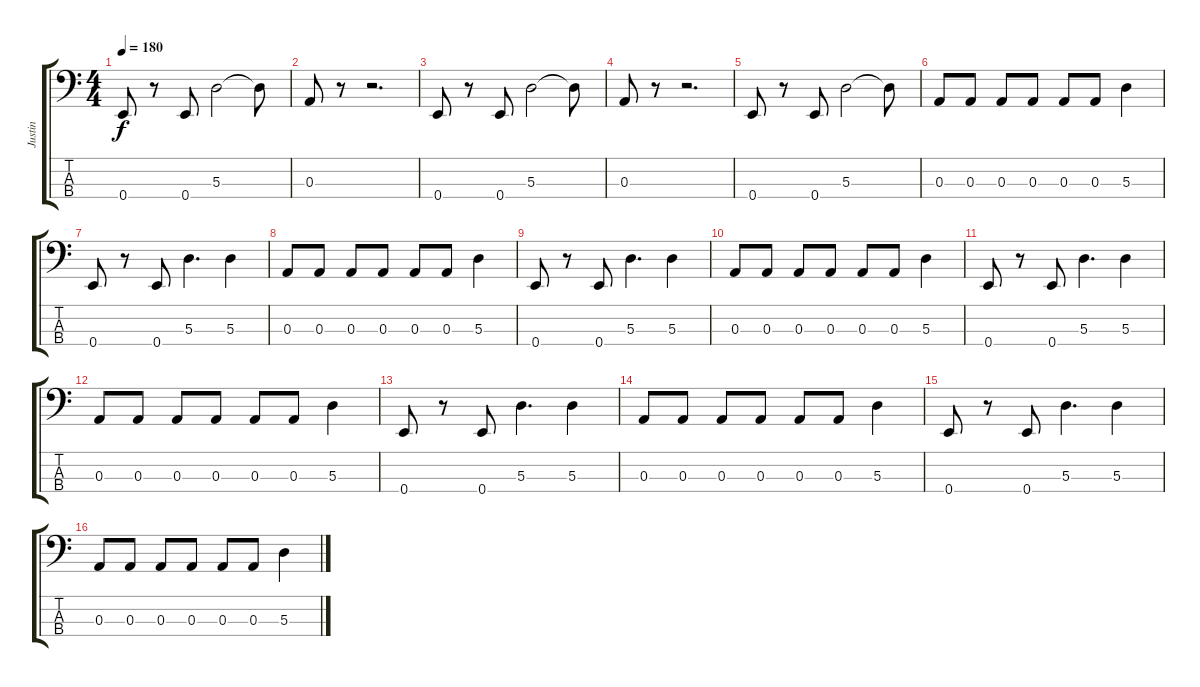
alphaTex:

\track ("Justin" "Justin") {instrument electricbassfinger}
\staff {score tabs}
\tuning (G2 D2 A1 E1) {hide}
\ts (4 4)
\tempo 180
\clef f4
\ks c
0.4.8{dy f} r.8 0.4.8 5.3.2 5.3{t}.8 |
0.3.8 r.8 r.2{d} |
0.4.8 r.8 0.4.8 5.3.2 5.3{t}.8 |
0.3.8 r.8 r.2{d} |
0.4.8 r.8 0.4.8 5.3.2 5.3{t}.8 |
0.3.8 0.3.8 0.3.8 0.3.8 0.3.8 0.3.8 5.3.4 |
0.4.8 r.8 0.4.8 5.3.4{d} 5.3.4 |
0.3.8 0.3.8 0.3.8 0.3.8 0.3.8 0.3.8 5.3.4 |
0.4.8 r.8 0.4.8 5.3.4{d} 5.3.4 |
0.3.8 0.3.8 0.3.8 0.3.8 0.3.8 0.3.8 5.3.4 |
0.4.8 r.8 0.4.8 5.3.4{d} 5.3.4 |
0.3.8 0.3.8 0.3.8 0.3.8 0.3.8 0.3.8 5.3.4 |
0.4.8 r.8 0.4.8 5.3.4{d} 5.3.4 |
0.3.8 0.3.8 0.3.8 0.3.8 0.3.8 0.3.8 5.3.4 |
0.4.8 r.8 0.4.8 5.3.4{d} 5.3.4 |
0.3.8 0.3.8 0.3.8 0.3.8 0.3.8 0.3.8 5.3.4
